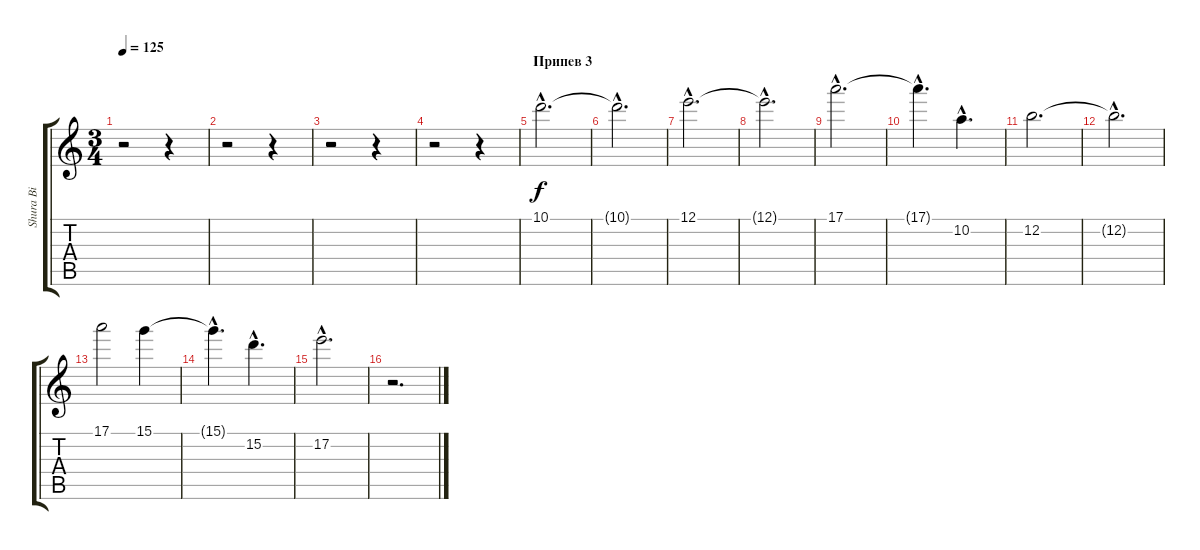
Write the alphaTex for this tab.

\track ("Shura Bi" "Shura Bi") {instrument electricguitarjazz}
\staff {score tabs}
\tuning (E4 B3 G3 D3 A2 E2) {hide}
\ts (3 4)
\tempo 125
\clef g2
\ks c
r.2{dy f} r.4 |
r.2 r.4 |
r.2 r.4 |
r.2 r.4 |
\section ("" "Припев 3")
10.1{hac}.2{d instrument distortionguitar} |
10.1{hac t}.2{d} |
12.1{hac}.2{d} |
12.1{hac t}.2{d} |
17.1{hac}.2{d} |
17.1{hac t}.4{d} 10.2{hac}.4{d} |
12.2.2{d} |
12.2{hac t}.2{d} |
17.1.2 15.1.4 |
15.1{hac t}.4{d} 15.2{hac}.4{d} |
17.2{hac}.2{d} |
r.2{d}
